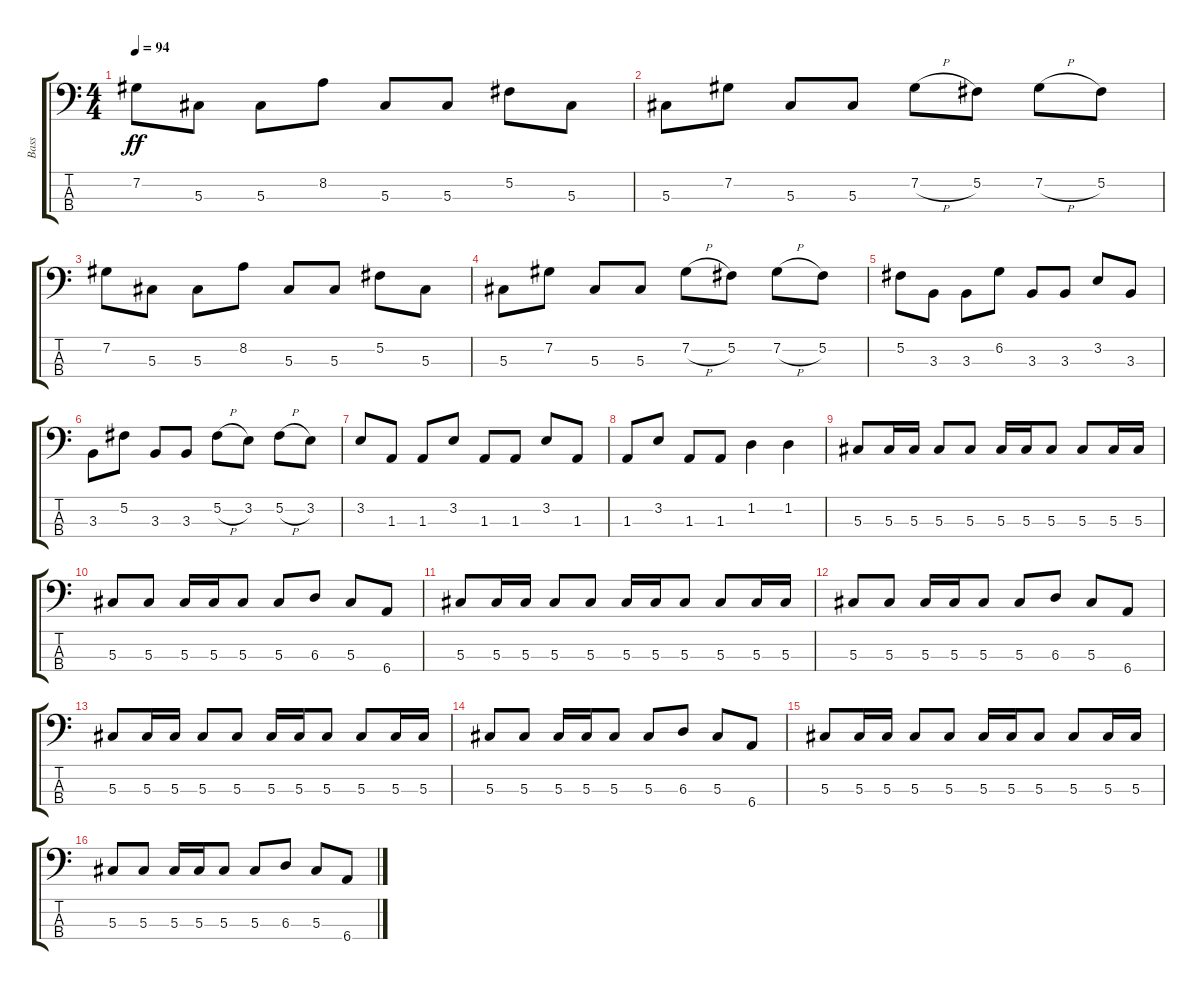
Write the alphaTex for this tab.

\track ("Bass" "Bass") {instrument electricbasspick}
\staff {score tabs}
\tuning (Gb2 Db2 Ab1 Eb1) {hide}
\ts (4 4)
\tempo 94
\clef f4
\ks c
7.2.8{dy ff} 5.3.8 5.3.8 8.2.8 5.3.8 5.3.8 5.2.8 5.3.8 |
5.3.8 7.2.8 5.3.8 5.3.8 7.2{h}.8 5.2.8 7.2{h}.8 5.2.8 |
7.2.8 5.3.8 5.3.8 8.2.8 5.3.8 5.3.8 5.2.8 5.3.8 |
5.3.8 7.2.8 5.3.8 5.3.8 7.2{h}.8 5.2.8 7.2{h}.8 5.2.8 |
5.2.8 3.3.8 3.3.8 6.2.8 3.3.8 3.3.8 3.2.8 3.3.8 |
3.3.8 5.2.8 3.3.8 3.3.8 5.2{h}.8 3.2.8 5.2{h}.8 3.2.8 |
3.2.8 1.3.8 1.3.8 3.2.8 1.3.8 1.3.8 3.2.8 1.3.8 |
1.3.8 3.2.8 1.3.8 1.3.8 1.2.4 1.2.4 |
5.3.8 5.3.16 5.3.16 5.3.8 5.3.8 5.3.16 5.3.16 5.3.8 5.3.8 5.3.16 5.3.16 |
5.3.8 5.3.8 5.3.16 5.3.16 5.3.8 5.3.8 6.3.8 5.3.8 6.4.8 |
5.3.8 5.3.16 5.3.16 5.3.8 5.3.8 5.3.16 5.3.16 5.3.8 5.3.8 5.3.16 5.3.16 |
5.3.8 5.3.8 5.3.16 5.3.16 5.3.8 5.3.8 6.3.8 5.3.8 6.4.8 |
5.3.8 5.3.16 5.3.16 5.3.8 5.3.8 5.3.16 5.3.16 5.3.8 5.3.8 5.3.16 5.3.16 |
5.3.8 5.3.8 5.3.16 5.3.16 5.3.8 5.3.8 6.3.8 5.3.8 6.4.8 |
5.3.8 5.3.16 5.3.16 5.3.8 5.3.8 5.3.16 5.3.16 5.3.8 5.3.8 5.3.16 5.3.16 |
5.3.8 5.3.8 5.3.16 5.3.16 5.3.8 5.3.8 6.3.8 5.3.8 6.4.8
